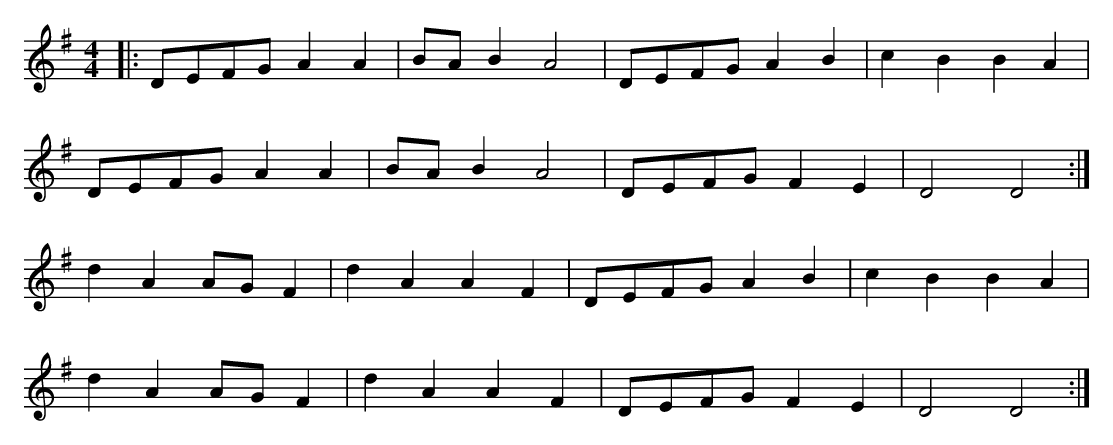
X:1
M:4/4
K:Dmix
|:DEFG A2 A2|BA B2 A4|DEFG A2 B2|c2 B2 B2 A2|
DEFG A2 A2|BA B2 A4|DEFG F2 E2|D4 D4:|
d2 A2 AG F2|d2 A2 A2 F2|DEFG A2 B2|c2 B2 B2 A2|
d2 A2 AG F2|d2 A2 A2 F2|DEFG F2 E2|D4 D4:|
